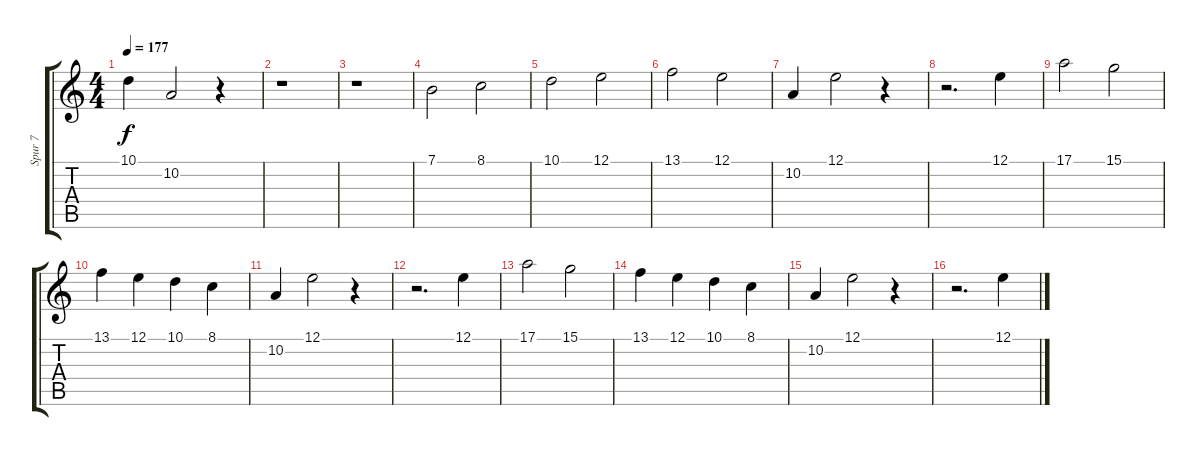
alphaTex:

\track ("Spur 7" "Spur 7") {instrument rockorgan}
\staff {score tabs}
\tuning (E4 B3 G3 D3 A2 E2) {hide}
\ts (4 4)
\tempo 177
\clef g2
\ks c
10.1.4{dy f} 10.2.2 r.4 |
r.1 |
r.1 |
7.1.2 8.1.2 |
10.1.2 12.1.2 |
13.1.2 12.1.2 |
10.2.4 12.1.2 r.4 |
r.2{d} 12.1.4 |
17.1.2 15.1.2 |
13.1.4 12.1.4 10.1.4 8.1.4 |
10.2.4 12.1.2 r.4 |
r.2{d} 12.1.4 |
17.1.2 15.1.2 |
13.1.4 12.1.4 10.1.4 8.1.4 |
10.2.4 12.1.2 r.4 |
r.2{d} 12.1.4
